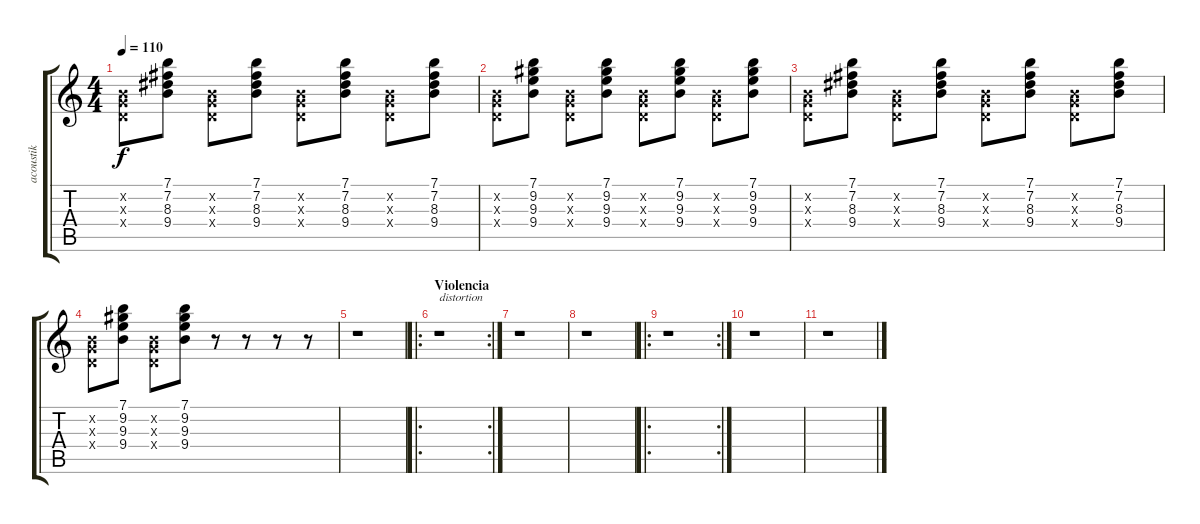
\track ("acoustik" "acoustik") {instrument acousticguitarnylon}
\staff {score tabs}
\tuning (E4 B3 G3 D3 A2 E2) {hide}
\ts (4 4)
\tempo 110
\clef g2
\ks c
(0.2{x} 0.3{x} 0.4{x}).8{dy f} (7.1 7.2 8.3 9.4).8 (0.2{x} 0.3{x} 0.4{x}).8 (7.1 7.2 8.3 9.4).8 (0.2{x} 0.3{x} 0.4{x}).8 (7.1 7.2 8.3 9.4).8 (0.2{x} 0.3{x} 0.4{x}).8 (7.1 7.2 8.3 9.4).8 |
(0.2{x} 0.3{x} 0.4{x}).8 (7.1 9.2 9.3 9.4).8 (0.2{x} 0.3{x} 0.4{x}).8 (7.1 9.2 9.3 9.4).8 (0.2{x} 0.3{x} 0.4{x}).8 (7.1 9.2 9.3 9.4).8 (0.2{x} 0.3{x} 0.4{x}).8 (7.1 9.2 9.3 9.4).8 |
(0.2{x} 0.3{x} 0.4{x}).8 (7.1 7.2 8.3 9.4).8 (0.2{x} 0.3{x} 0.4{x}).8 (7.1 7.2 8.3 9.4).8 (0.2{x} 0.3{x} 0.4{x}).8 (7.1 7.2 8.3 9.4).8 (0.2{x} 0.3{x} 0.4{x}).8 (7.1 7.2 8.3 9.4).8 |
(0.2{x} 0.3{x} 0.4{x}).8 (7.1 9.2 9.3 9.4).8 (0.2{x} 0.3{x} 0.4{x}).8 (7.1 9.2 9.3 9.4).8 r.8 r.8 r.8 r.8 |
r.1 |
\ro
\rc 2
\section ("" "Violencia")
r.1{txt "distortion"} |
r.1 |
r.1 |
\ro
\rc 2
r.1 |
r.1 |
r.1
